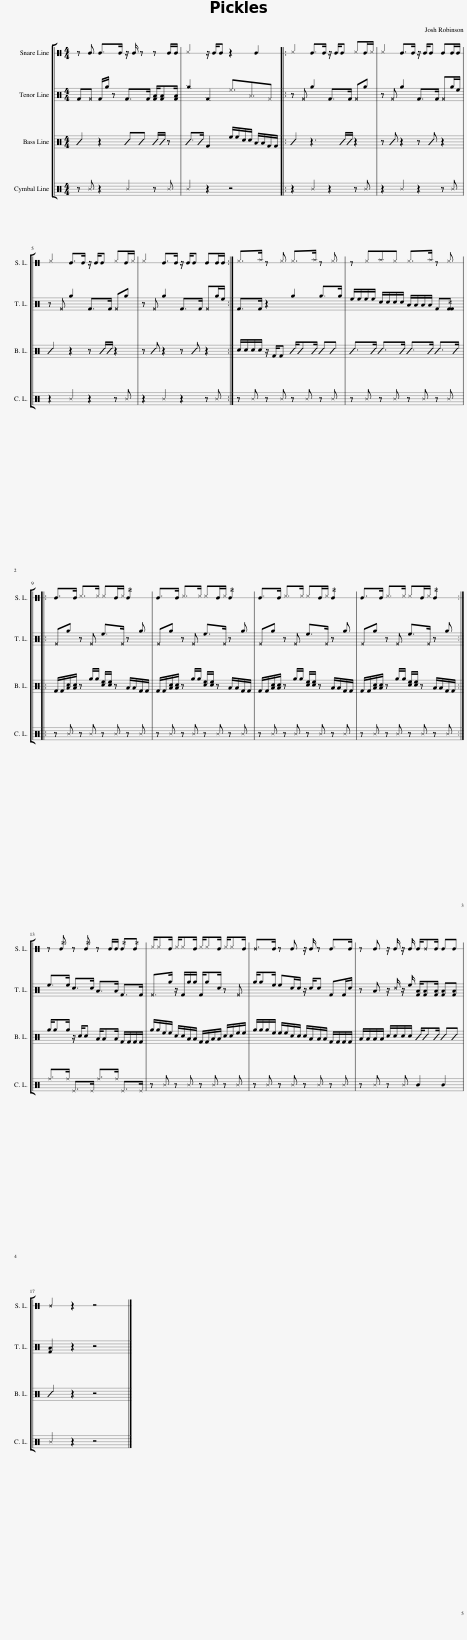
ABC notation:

X:1
%%score [ 1 2 3 4 ]
L:1/8
M:4/4
I:linebreak $
K:C
V:1 perc stafflines=1
K:none
V:2 perc
K:none
V:3 perc
K:none
V:4 perc
K:none
V:1
 z E E>E z/ E/ z z E/E/ | F2 z/ E/E z2 E2 |: F2 E>E z/ E/E FE/F/ | F2 E>E z/ E/E EE/E/ |$ F2 E>E z/ E/E FE/F/ | %5
 F2 E>E z/ E/E EE/E/ :| F>G z F F>G z F | z FGF F>G z F |:$ E>E F>F FE/F/ E2 | E>E F>F FE/F/ E2 | %10
 E>E F>F FE/F/ E2 | E>E F>F FE/F/ E2 :|$ z E z E z E/E/ EE | F/FE/ F/FE/ F/FE/ F/FE/ | E>E z E z/ E/ z E>E | %15
 z E z/ E/ z/ E/ E/EE/ EE |$ E2 z2 z4 |] %17
V:2
 FF F/g/ z F>F [FA]/[FA][FA]/ | g2 F2 ^e3/2^A3/2^F |: z F g2 F>F Fg | z F g2 F>F Fg/e/ |$ z F g2 F>F Fg | %5
 z F g2 F>F Fg/e/ :| F>F z2 g2 g>g | e/e/e/e/ c/c/c/c/ A/A/A/A/ F[FF] |:$ Fg z F e>F z g | Fg z F e>F z g | %10
 Fg z F e>F z g | Fg z F e>F z g :|$ e>e c>c A>A F>F | F>g z/ F/g/g/ F/gc/ z F | g/ge/ ec/c/ z/ c/c FF/c/ | %15
 z A z/ c/ z/ e/ [FA]/[FA][FA]/ [FA][FA] |$ [FA]2 z2 z4 |] %17
V:3
 B2 z2 BB B/B/ z | B>B F2 e/e/c/c/ A/A/F/F/ |: B2 z3 B/B/ z2 | z B z2 z B z2 |$ B2 z2 z B/B/ z2 | %5
 z B z2 z B z2 :| c/c/c/c/ z/ F/F B/BB/ BB | B>B B>B B>B B>B |:$ F/F/[Ac]/[Ac]/ z g/g/ [ce]/[ce]/ z A/A/F/F/ | F/F/[Ac]/[Ac]/ z g/g/ [ce]/[ce]/ z A/A/F/F/ | %10
 F/F/[Ac]/[Ac]/ z g/g/ [ce]/[ce]/ z A/A/F/F/ | F/F/[Ac]/[Ac]/ z g/g/ [ce]/[ce]/ z A/A/F/F/ :|$ g/gg/ z/ c/c A/AA/ F/F/F/F/ | g/g/e/e/ c/c/A/A/ F/F/A/A/ c/c/e/e/ | g/g/g/e/ e/e/c/c/ c/A/A/A/ F/F/F/F/ | %15
 A/A/A/A/ c/c/c/c/ B/BB/ BB |$ B2 z2 z4 |] %17
V:4
 z ^B z2 ^B2 z ^B | ^B2 z2 z4 |: z2 ^B2 z2 z ^B | z2 ^B2 z2 z ^B |$ z2 ^B2 z2 z ^B | %5
 z2 ^B2 z2 z ^B :| z ^B z ^B z ^B z ^B | z ^B z ^B z ^B z ^B |:$ z ^B z ^B z ^B z ^B | z ^B z ^B z ^B z ^B | %10
 z ^B z ^B z ^B z ^B | z ^B z ^B z ^B z ^B :|$ ^f>^f ^E>^E ^f>^f ^E>^E | z ^B z ^B z ^B z ^B | z ^B z ^B z ^B z ^B | %15
 z ^B z ^B B2 B2 |$ ^B2 z2 z4 |] %17
